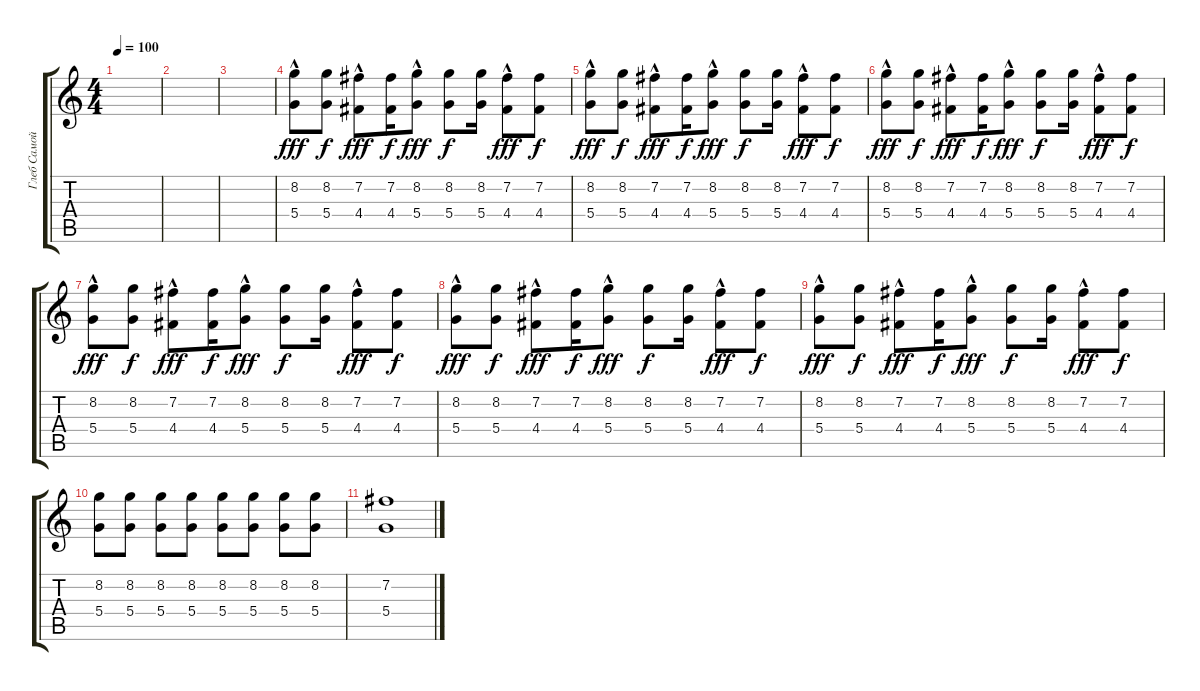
\track ("Глеб Самойлов" "Глеб Самой") {instrument distortionguitar}
\staff {score tabs}
\tuning (E4 B3 G3 D3 A2 E2) {hide}
\ts (4 4)
\tempo 100
\clef g2
\ks c
|
|
|
(8.2{hac} 5.4{hac}).8{dy fff} (8.2 5.4).8{dy f} (7.2{hac} 4.4{hac}).8{dy fff} (7.2 4.4).16{dy f} (8.2{hac} 5.4{hac}).8{dy fff} (8.2 5.4).8{dy f} (8.2 5.4).16 (7.2{hac} 4.4{hac}).8{dy fff} (7.2 4.4).8{dy f} |
(8.2{hac} 5.4{hac}).8{dy fff} (8.2 5.4).8{dy f} (7.2{hac} 4.4{hac}).8{dy fff} (7.2 4.4).16{dy f} (8.2{hac} 5.4{hac}).8{dy fff} (8.2 5.4).8{dy f} (8.2 5.4).16 (7.2{hac} 4.4{hac}).8{dy fff} (7.2 4.4).8{dy f} |
(8.2{hac} 5.4{hac}).8{dy fff} (8.2 5.4).8{dy f} (7.2{hac} 4.4{hac}).8{dy fff} (7.2 4.4).16{dy f} (8.2{hac} 5.4{hac}).8{dy fff} (8.2 5.4).8{dy f} (8.2 5.4).16 (7.2{hac} 4.4{hac}).8{dy fff} (7.2 4.4).8{dy f} |
(8.2{hac} 5.4{hac}).8{dy fff} (8.2 5.4).8{dy f} (7.2{hac} 4.4{hac}).8{dy fff} (7.2 4.4).16{dy f} (8.2{hac} 5.4{hac}).8{dy fff} (8.2 5.4).8{dy f} (8.2 5.4).16 (7.2{hac} 4.4{hac}).8{dy fff} (7.2 4.4).8{dy f} |
(8.2{hac} 5.4{hac}).8{dy fff} (8.2 5.4).8{dy f} (7.2{hac} 4.4{hac}).8{dy fff} (7.2 4.4).16{dy f} (8.2{hac} 5.4{hac}).8{dy fff} (8.2 5.4).8{dy f} (8.2 5.4).16 (7.2{hac} 4.4{hac}).8{dy fff} (7.2 4.4).8{dy f} |
(8.2{hac} 5.4{hac}).8{dy fff} (8.2 5.4).8{dy f} (7.2{hac} 4.4{hac}).8{dy fff} (7.2 4.4).16{dy f} (8.2{hac} 5.4{hac}).8{dy fff} (8.2 5.4).8{dy f} (8.2 5.4).16 (7.2{hac} 4.4{hac}).8{dy fff} (7.2 4.4).8{dy f} |
(8.2 5.4).8 (8.2 5.4).8 (8.2 5.4).8 (8.2 5.4).8 (8.2 5.4).8 (8.2 5.4).8 (8.2 5.4).8 (8.2 5.4).8 |
(7.2 5.4).1
